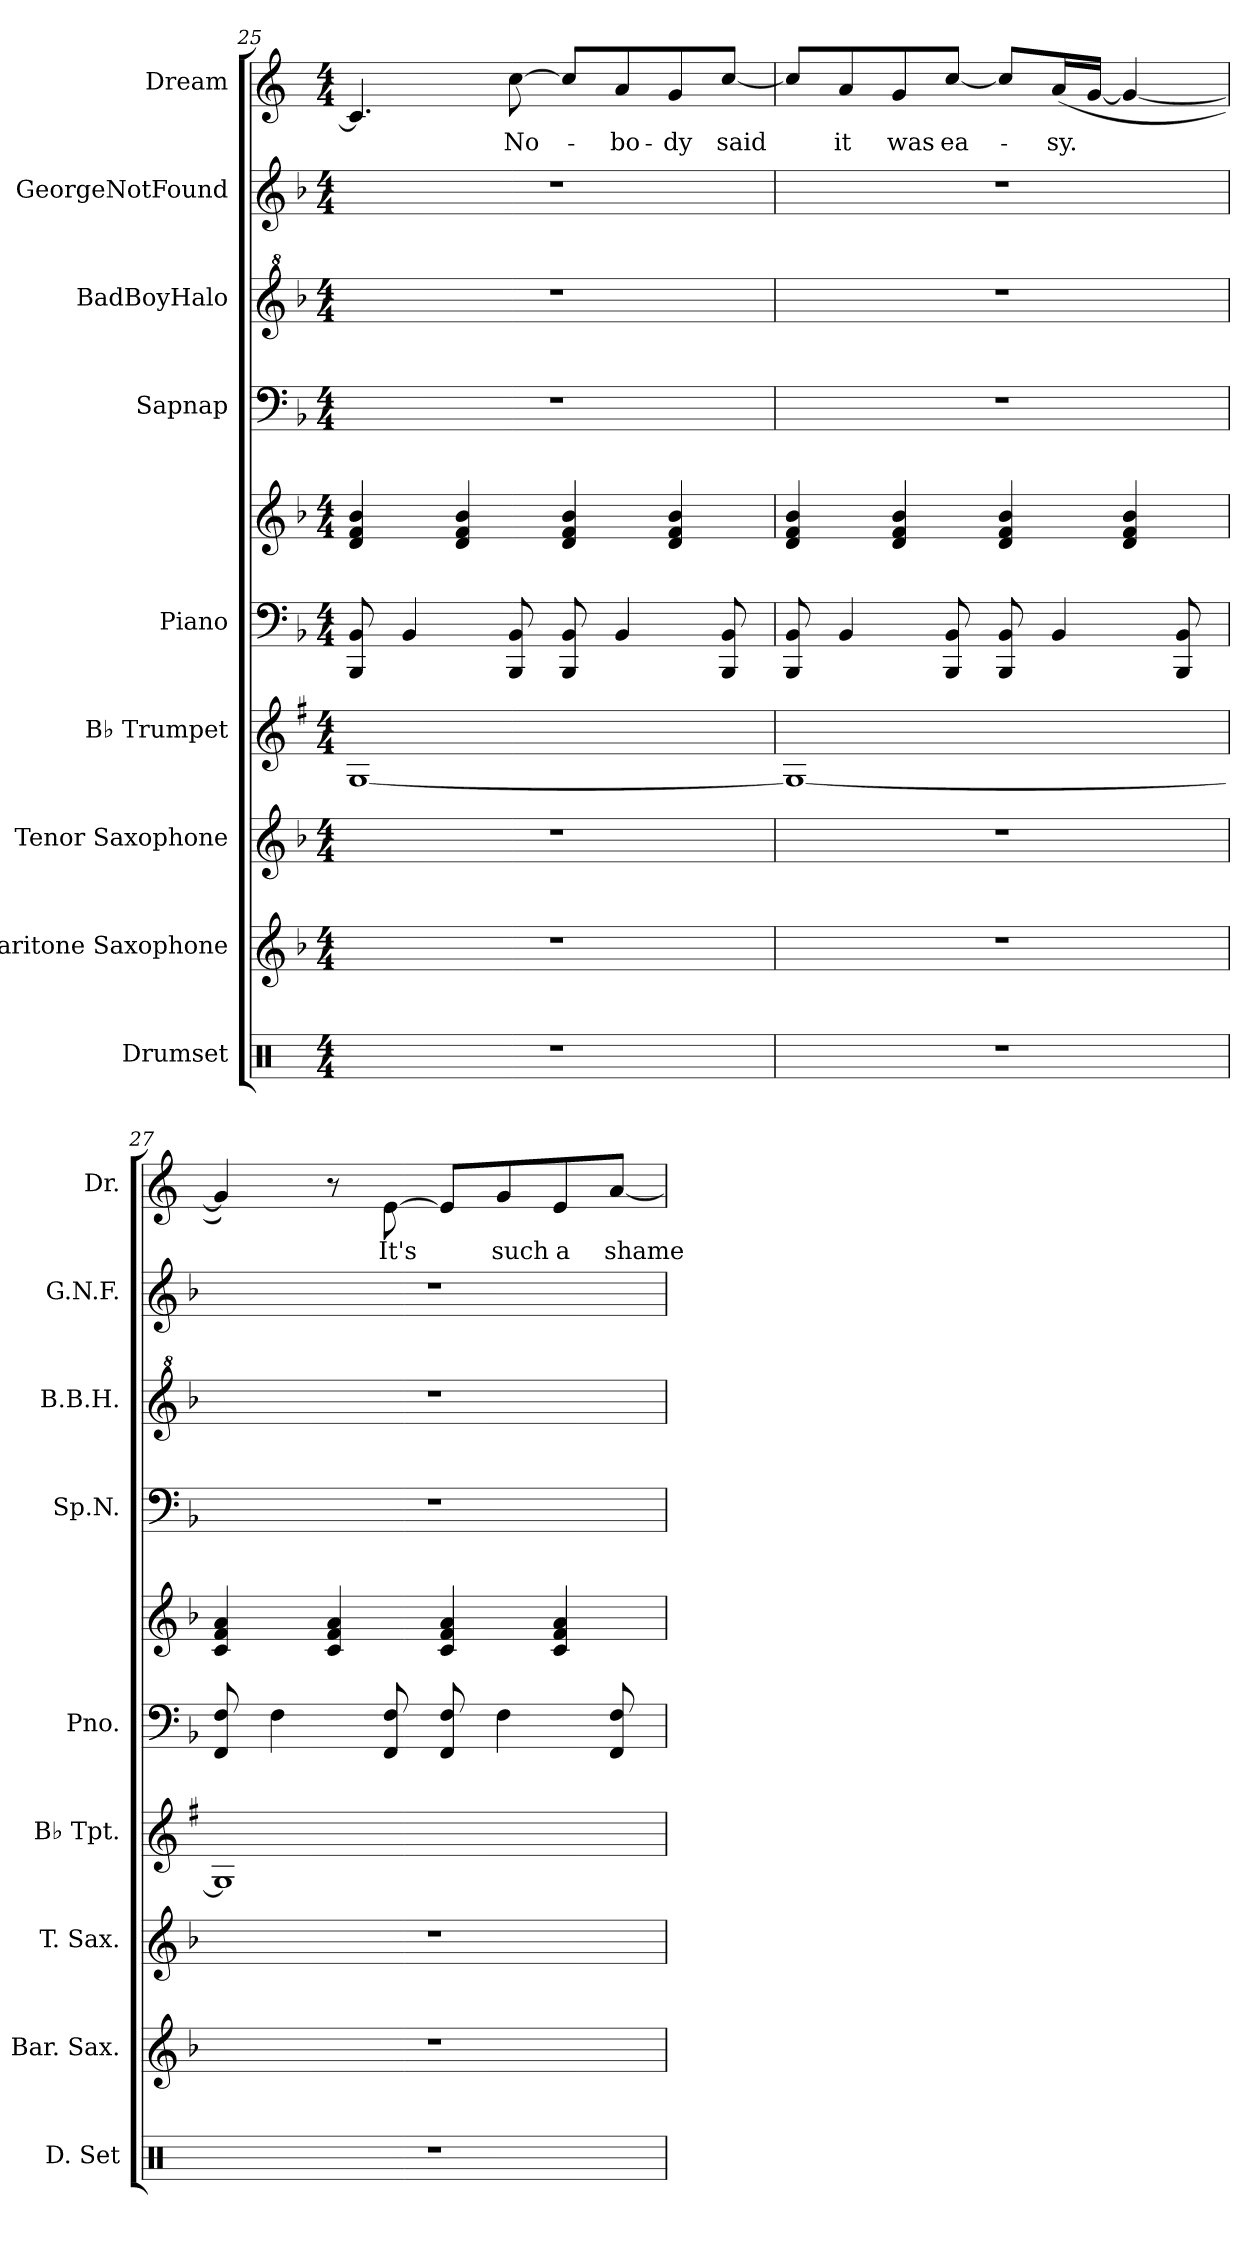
**kern	**kern	**kern	**kern	**kern	**kern	**kern	**kern	**kern	**kern	**text
*part9	*part8	*part7	*part6	*part5	*part5	*part4	*part3	*part2	*part1	*part1
*staff10	*staff9	*staff8	*staff7	*staff6	*staff5	*staff4	*staff3	*staff2	*staff1	*staff1
*I"Drumset	*I"Baritone Saxophone	*I"Tenor Saxophone	*I"B♭ Trumpet	*I"Piano	*	*I"Sapnap	*I"BadBoyHalo	*I"GeorgeNotFound	*I"Dream	*
*I'D. Set	*I'Bar. Sax.	*I'T. Sax.	*I'B♭ Tpt.	*I'Pno.	*	*I'Sp.N.	*I'B.B.H.	*I'G.N.F.	*I'Dr.	*
*clefX	*clefG2	*clefG2	*clefG2	*clefF4	*clefG2	*clefF4	*clefG^2	*clefG2	*clefG2	*
*	*ITrd12c21	*ITrd8c14	*ITrd1c2	*	*	*	*	*ITrd8c14	*ITrd4c7	*
*k[]	*k[b-]	*k[b-]	*k[b-]	*k[b-]	*k[b-]	*k[b-]	*k[b-]	*k[b-]	*k[b-]	*
*M4/4	*M4/4	*M4/4	*M4/4	*M4/4	*M4/4	*M4/4	*M4/4	*M4/4	*M4/4	*
=25	=25	=25	=25	=25	=25	=25	=25	=25	=25	=25
1r	1r	1r	[1F	8BBB-/ 8BB-/	4d/ 4f/ 4b-/	1r	1r	1r	4.F/]	.
.	.	.	.	4BB-/	.	.	.	.	.	.
.	.	.	.	.	4d/ 4f/ 4b-/	.	.	.	.	.
!	!	!	!	!	!	!	!	!	!	!LO:LY:b
.	.	.	.	8BBB-/ 8BB-/	.	.	.	.	[8f\	No-
.	.	.	.	8BBB-/ 8BB-/	4d/ 4f/ 4b-/	.	.	.	8f/L]	.
!	!	!	!	!	!	!	!	!	!	!LO:LY:b
.	.	.	.	4BB-/	.	.	.	.	8d/	-bo-
!	!	!	!	!	!	!	!	!	!	!LO:LY:b
.	.	.	.	.	4d/ 4f/ 4b-/	.	.	.	8c/	-dy
!	!	!	!	!	!	!	!	!	!	!LO:LY:b
.	.	.	.	8BBB-/ 8BB-/	.	.	.	.	[8f/J	said
!!LO:PB:g=z
=26	=26	=26	=26	=26	=26	=26	=26	=26	=26	=26
1r	1r	1r	1F_	8BBB-/ 8BB-/	4d/ 4f/ 4b-/	1r	1r	1r	8f/L]	.
!	!	!	!	!	!	!	!	!	!	!LO:LY:b
.	.	.	.	4BB-/	.	.	.	.	8d/	it
!	!	!	!	!	!	!	!	!	!	!LO:LY:b
.	.	.	.	.	4d/ 4f/ 4b-/	.	.	.	8c/	was
!	!	!	!	!	!	!	!	!	!	!LO:LY:b
.	.	.	.	8BBB-/ 8BB-/	.	.	.	.	[8f/J	ea-
.	.	.	.	8BBB-/ 8BB-/	4d/ 4f/ 4b-/	.	.	.	8f/L]	.
!	!	!	!	!	!	!	!	!	!	!LO:LY:b
.	.	.	.	4BB-/	.	.	.	.	(<16d/L	-sy.
.	.	.	.	.	.	.	.	.	[16c/JJ	.
.	.	.	.	.	4d/ 4f/ 4b-/	.	.	.	4c/_	.
.	.	.	.	8BBB-/ 8BB-/	.	.	.	.	.	.
=27	=27	=27	=27	=27	=27	=27	=27	=27	=27	=27
1r	1r	1r	1F]	8FF/ 8F/	4c/ 4f/ 4a/	1r	1r	1r	4c/])	.
.	.	.	.	4F\	.	.	.	.	.	.
.	.	.	.	.	4c/ 4f/ 4a/	.	.	.	8r	.
!	!	!	!	!	!	!	!	!	!	!LO:LY:b
.	.	.	.	8FF/ 8F/	.	.	.	.	[8A\	It's
.	.	.	.	8FF/ 8F/	4c/ 4f/ 4a/	.	.	.	8A/L]	.
!	!	!	!	!	!	!	!	!	!	!LO:LY:b
.	.	.	.	4F\	.	.	.	.	8c/	such
!	!	!	!	!	!	!	!	!	!	!LO:LY:b
.	.	.	.	.	4c/ 4f/ 4a/	.	.	.	8A/	a
!	!	!	!	!	!	!	!	!	!	!LO:LY:b
.	.	.	.	8FF/ 8F/	.	.	.	.	[8d/J	shame
=	=	=	=	=	=	=	=	=	=	=
*-	*-	*-	*-	*-	*-	*-	*-	*-	*-	*-
